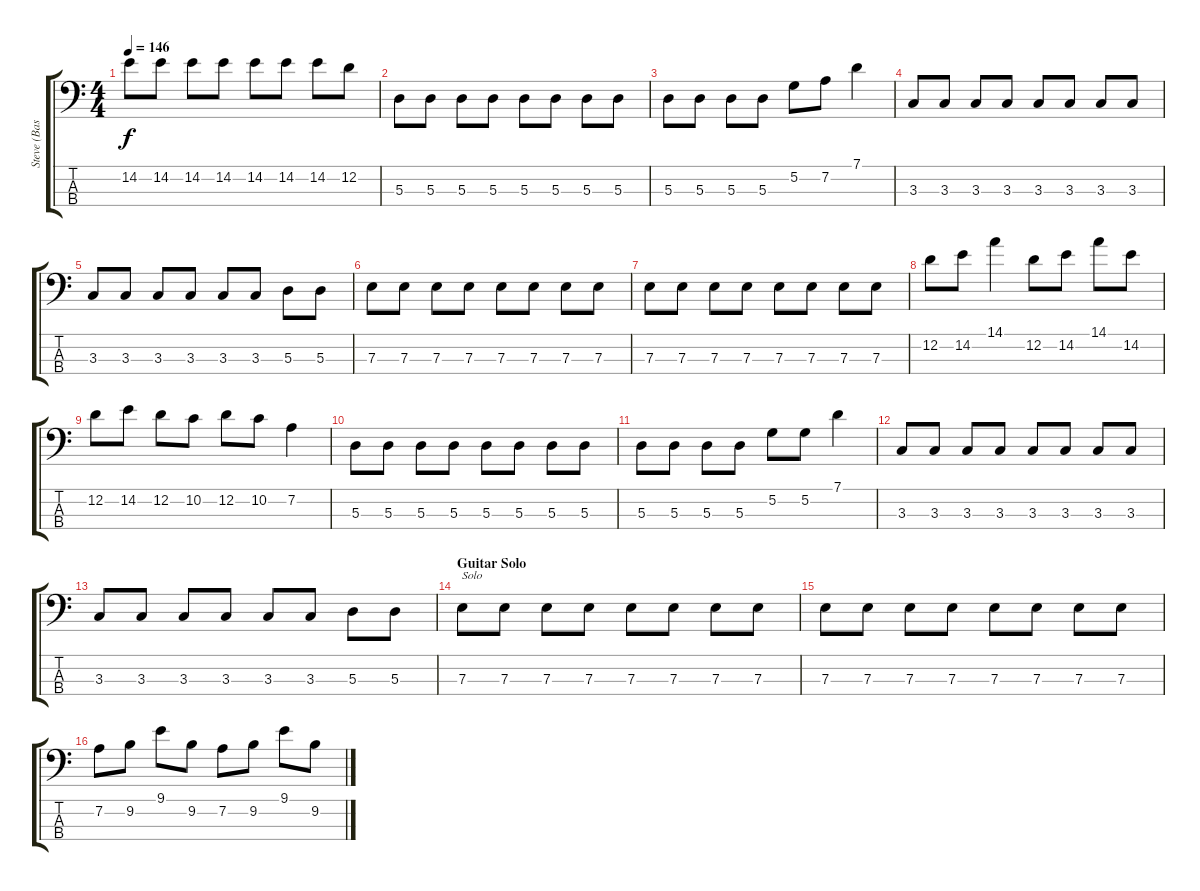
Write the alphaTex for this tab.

\track ("Steve (Bass)" "Steve (Bas") {instrument electricbassfinger}
\staff {score tabs}
\tuning (G2 D2 A1 E1) {hide}
\ts (4 4)
\tempo 146
\clef f4
\ks c
14.2.8{dy f} 14.2.8 14.2.8 14.2.8 14.2.8 14.2.8 14.2.8 12.2.8 |
5.3.8 5.3.8 5.3.8 5.3.8 5.3.8 5.3.8 5.3.8 5.3.8 |
5.3.8 5.3.8 5.3.8 5.3.8 5.2.8 7.2.8 7.1.4 |
3.3.8 3.3.8 3.3.8 3.3.8 3.3.8 3.3.8 3.3.8 3.3.8 |
3.3.8 3.3.8 3.3.8 3.3.8 3.3.8 3.3.8 5.3.8 5.3.8 |
7.3.8 7.3.8 7.3.8 7.3.8 7.3.8 7.3.8 7.3.8 7.3.8 |
7.3.8 7.3.8 7.3.8 7.3.8 7.3.8 7.3.8 7.3.8 7.3.8 |
12.2.8 14.2.8 14.1.4 12.2.8 14.2.8 14.1.8 14.2.8 |
12.2.8 14.2.8 12.2.8 10.2.8 12.2.8 10.2.8 7.2.4 |
5.3.8 5.3.8 5.3.8 5.3.8 5.3.8 5.3.8 5.3.8 5.3.8 |
5.3.8 5.3.8 5.3.8 5.3.8 5.2.8 5.2.8 7.1.4 |
3.3.8 3.3.8 3.3.8 3.3.8 3.3.8 3.3.8 3.3.8 3.3.8 |
3.3.8 3.3.8 3.3.8 3.3.8 3.3.8 3.3.8 5.3.8 5.3.8 |
\section ("" "Guitar Solo")
7.3.8{txt "Solo"} 7.3.8 7.3.8 7.3.8 7.3.8 7.3.8 7.3.8 7.3.8 |
7.3.8 7.3.8 7.3.8 7.3.8 7.3.8 7.3.8 7.3.8 7.3.8 |
7.2.8 9.2.8 9.1.8 9.2.8 7.2.8 9.2.8 9.1.8 9.2.8
